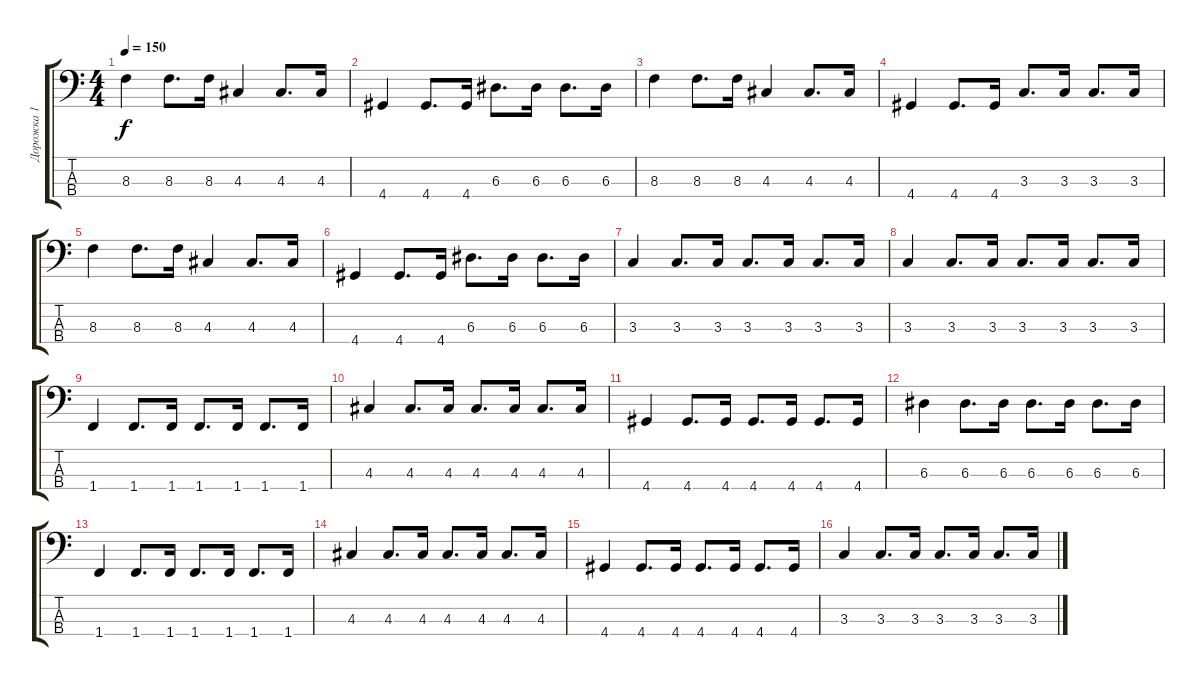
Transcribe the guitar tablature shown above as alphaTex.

\track ("Дорожка 1" "Дорожка 1") {instrument acousticguitarsteel}
\staff {score tabs}
\tuning (G2 D2 A1 E1) {hide}
\ts (4 4)
\tempo 150
\clef f4
\ks c
8.3.4{dy f} 8.3.8{d} 8.3.16 4.3.4 4.3.8{d} 4.3.16 |
4.4.4 4.4.8{d} 4.4.16 6.3.8{d} 6.3.16 6.3.8{d} 6.3.16 |
8.3.4 8.3.8{d} 8.3.16 4.3.4 4.3.8{d} 4.3.16 |
4.4.4 4.4.8{d} 4.4.16 3.3.8{d} 3.3.16 3.3.8{d} 3.3.16 |
8.3.4 8.3.8{d} 8.3.16 4.3.4 4.3.8{d} 4.3.16 |
4.4.4 4.4.8{d} 4.4.16 6.3.8{d} 6.3.16 6.3.8{d} 6.3.16 |
3.3.4 3.3.8{d} 3.3.16 3.3.8{d} 3.3.16 3.3.8{d} 3.3.16 |
3.3.4 3.3.8{d} 3.3.16 3.3.8{d} 3.3.16 3.3.8{d} 3.3.16 |
1.4.4 1.4.8{d} 1.4.16 1.4.8{d} 1.4.16 1.4.8{d} 1.4.16 |
4.3.4 4.3.8{d} 4.3.16 4.3.8{d} 4.3.16 4.3.8{d} 4.3.16 |
4.4.4 4.4.8{d} 4.4.16 4.4.8{d} 4.4.16 4.4.8{d} 4.4.16 |
6.3.4 6.3.8{d} 6.3.16 6.3.8{d} 6.3.16 6.3.8{d} 6.3.16 |
1.4.4 1.4.8{d} 1.4.16 1.4.8{d} 1.4.16 1.4.8{d} 1.4.16 |
4.3.4 4.3.8{d} 4.3.16 4.3.8{d} 4.3.16 4.3.8{d} 4.3.16 |
4.4.4 4.4.8{d} 4.4.16 4.4.8{d} 4.4.16 4.4.8{d} 4.4.16 |
3.3.4 3.3.8{d} 3.3.16 3.3.8{d} 3.3.16 3.3.8{d} 3.3.16
